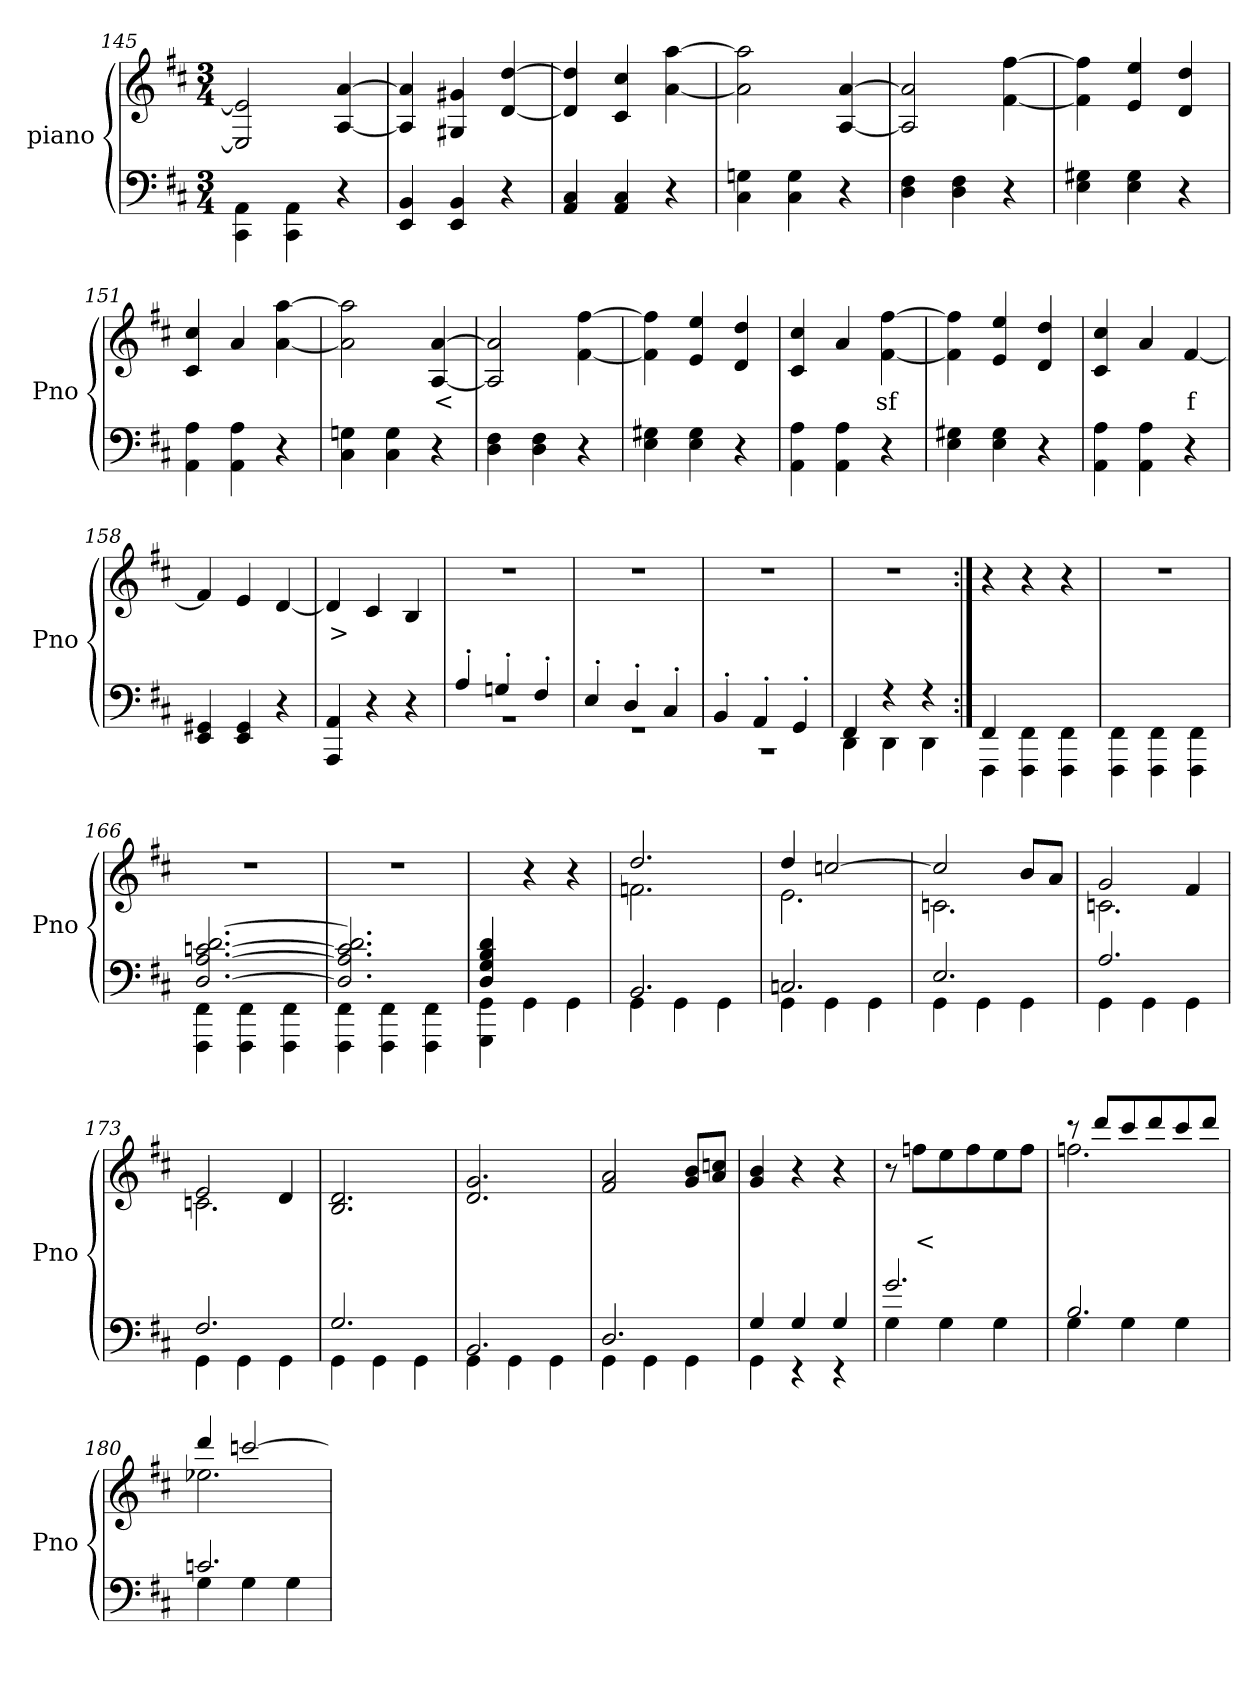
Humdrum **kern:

**kern	**kern	**text
*part2	*part1	*part1
*staff2	*staff1	*staff1
*I"piano	*I"piano	*
*I'Pno	*I'Pno	*
*clefF4	*clefG2	*
*k[f#c#]	*k[f#c#]	*
*D:	*D:	*
*M3/4	*M3/4	*
=145	=145	=145
4CC#\ 4AA\	2E/] 2e/]	.
4CC#\ 4AA\	.	.
4r	[4A/ [4a/	.
=146	=146	=146
4EE/ 4BB/	4A/] 4a/]	.
4EE/ 4BB/	4G#X/ 4g#X/	.
4r	[4d/ [4dd/	.
!!LO:PB:g=z
=147	=147	=147
4AA/ 4C#/	4d/] 4dd/]	.
4AA/ 4C#/	4c#/ 4cc#/	.
4r	[4a\ [4aa\	.
=148	=148	=148
4C#\ 4Gn\	2a\] 2aa\]	.
4C#\ 4G\	.	.
4r	[4A/ [4a/	.
=149	=149	=149
4D\ 4F#\	2A/] 2a/]	.
4D\ 4F#\	.	.
4r	[4f#\ [4ff#\	.
=150	=150	=150
4E\ 4G#X\	4f#\] 4ff#\]	.
4E\ 4G#\	4e/ 4ee/	.
4r	4d/ 4dd/	.
=151	=151	=151
4AA\ 4A\	4c#/ 4cc#/	.
4AA\ 4A\	4a/	.
4r	[4a\ [4aa\	.
=152	=152	=152
4C#\ 4Gn\	2a\] 2aa\]	.
4C#\ 4G\	.	.
4r	[4A/ [4a/	<
=153	=153	=153
4D\ 4F#\	2A/] 2a/]	.
4D\ 4F#\	.	.
4r	[4f#\ [4ff#\	.
=154	=154	=154
4E\ 4G#X\	4f#\] 4ff#\]	.
4E\ 4G#\	4e/ 4ee/	.
4r	4d/ 4dd/	.
=155	=155	=155
4AA\ 4A\	4c#/ 4cc#/	.
4AA\ 4A\	4a/	.
4r	[4f#\ [4ff#\	sf
=156	=156	=156
4E\ 4G#X\	4f#\] 4ff#\]	.
4E\ 4G#\	4e/ 4ee/	.
4r	4d/ 4dd/	.
=157	=157	=157
4AA\ 4A\	4c#/ 4cc#/	.
4AA\ 4A\	4a/	.
4r	[4f#/	f
!!LO:LB:g=z
=158	=158	=158
4EE/ 4GG#X/	4f#/]	.
4EE/ 4GG#/	4e/	.
4r	[4d/	.
=159	=159	=159
4AAA/ 4AA/	4d/]	>
4r	4c#/	.
4r	4B/	.
=160	=160	=160
*^	*	*
4A'/	2.r	2.r	.
4Gn'/	.	.	.
4F#'/	.	.	.
=161	=161	=161	=161
4E'/	2.r	2.r	.
4D'/	.	.	.
4C#'/	.	.	.
=162	=162	=162	=162
4BB'/	2.r	2.r	.
4AA'/	.	.	.
4GG'/	.	.	.
=163	=163	=163	=163
4FF#/	4DD\	2.r	.
4r	4DD\	.	.
4r	4DD\	.	.
=164:|!	=164:|!	=164:|!	=164:|!
4FF#/	4FFF#\	4r	.
2ryy	4FFF#\ 4FF#\	4r	.
.	4FFF#\ 4FF#\	4r	.
*v	*v	*	*
=165	=165	=165
4FFF#\ 4FF#\	2.r	.
4FFF#\ 4FF#\	.	.
4FFF#\ 4FF#\	.	.
=166	=166	=166
*^	*	*
[2.D/ [2.A/ [2.cn/ [2.d/	4FFF#\ 4FF#\	2.r	.
.	4FFF#\ 4FF#\	.	.
.	4FFF#\ 4FF#\	.	.
=167	=167	=167	=167
2.D/] 2.A/] 2.c/] 2.d/]	4FFF#\ 4FF#\	2.r	.
.	4FFF#\ 4FF#\	.	.
.	4FFF#\ 4FF#\	.	.
=168	=168	=168	=168
4D/ 4G/ 4B/ 4d/	4GGG\ 4GG\	4ryy	.
2ryy	4GG\	4r	.
.	4GG\	4r	.
!!LO:LB:g=z
=169	=169	=169	=169
*	*	*^	*
2.BB/	4GG\	2.dd/	2.fn\	.
.	4GG\	.	.	.
.	4GG\	.	.	.
=170	=170	=170	=170	=170
2.Cn/	4GG\	4dd/	2.e\	.
.	4GG\	[2ccn/	.	.
.	4GG\	.	.	.
=171	=171	=171	=171	=171
2.E/	4GG\	2cc/]	2.cn\	.
.	4GG\	.	.	.
.	4GG\	8b/L	.	.
.	.	8a/J	.	.
=172	=172	=172	=172	=172
2.A/	4GG\	2g/	2.cn\	.
.	4GG\	.	.	.
.	4GG\	4f#/	.	.
=173	=173	=173	=173	=173
2.F#/	4GG\	2e/	2.cn\	.
.	4GG\	.	.	.
.	4GG\	4d/	.	.
*	*	*v	*v	*
=174	=174	=174	=174
2.G/	4GG\	2.B/ 2.d/	.
.	4GG\	.	.
.	4GG\	.	.
=175	=175	=175	=175
2.BB/	4GG\	2.d/ 2.g/	.
.	4GG\	.	.
.	4GG\	.	.
=176	=176	=176	=176
2.D/	4GG\	2f#/ 2a/	.
.	4GG\	.	.
.	4GG\	8g/ 8b/L	.
.	.	8a/ 8ccn/J	.
=177	=177	=177	=177
4G/	4GG\	4g/ 4b/	.
4G/	4r	4r	.
4G/	4r	4r	.
!!LO:LB:g=z
=178	=178	=178	=178
2.g/	4G\	8r	.
.	.	8ffn\L	<
.	4G\	8ee\	.
.	.	8ff\	.
.	4G\	8ee\	.
.	.	8ff\J	.
=179	=179	=179	=179
*	*	*^	*
2.B/	4G\	8r	2.ffn\	.
.	.	8ddd/L	.	.
.	4G\	8ccc#/	.	.
.	.	8ddd/	.	.
.	4G\	8ccc#/	.	.
.	.	8ddd/J	.	.
=180	=180	=180	=180	=180
2.cn/	4G\	4ddd/	2.ee-X\	.
.	4G\	[2cccn/	.	.
.	4G\	.	.	.
*v	*v	*	*	*
*	*v	*v	*
=	=	=
*-	*-	*-
